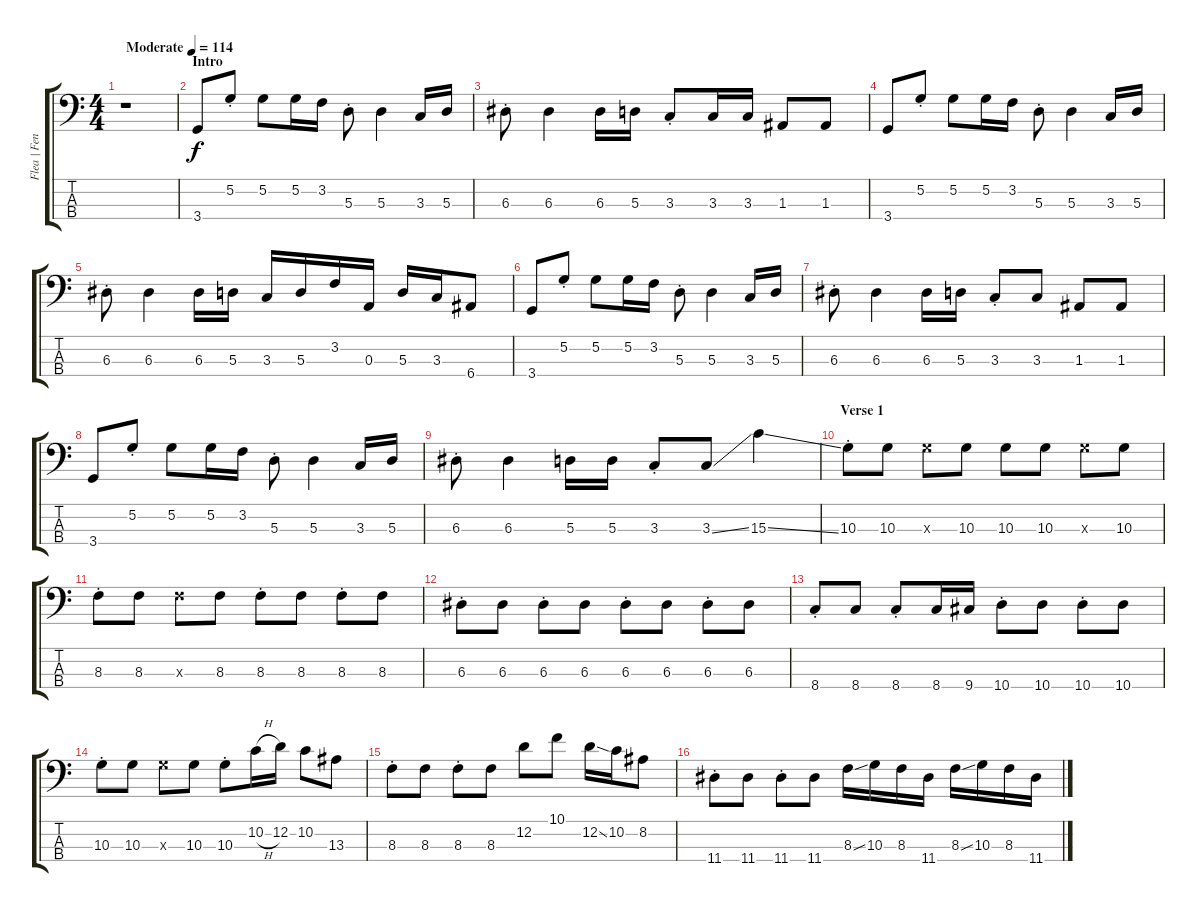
\track ("Flea | Fender Jazz Bass" "Flea | Fen") {instrument electricbassfinger}
\staff {score tabs}
\tuning (G2 D2 A1 E1) {hide}
\ts (4 4)
\tempo (114 "Moderate")
\clef f4
\ks c
r.1{dy f instrument electricbassfinger} |
\section ("" "Intro")
3.4.8 5.2{st}.8 5.2.8 5.2.16 3.2.16 5.3{st}.8 5.3.4 3.3.16 5.3.16 |
6.3{st}.8 6.3.4 6.3.16 5.3.16 3.3{st}.8 3.3.16 3.3.16 1.3.8 1.3.8 |
3.4.8 5.2{st}.8 5.2.8 5.2.16 3.2.16 5.3{st}.8 5.3.4 3.3.16 5.3.16 |
6.3{st}.8 6.3.4 6.3.16 5.3.16 3.3.16 5.3.16 3.2.16 0.3.16 5.3.16 3.3.16 6.4.8 |
3.4.8 5.2{st}.8 5.2.8 5.2.16 3.2.16 5.3{st}.8 5.3.4 3.3.16 5.3.16 |
6.3{st}.8 6.3.4 6.3.16 5.3.16 3.3{st}.8 3.3.8 1.3.8 1.3.8 |
3.4.8 5.2{st}.8 5.2.8 5.2.16 3.2.16 5.3{st}.8 5.3.4 3.3.16 5.3.16 |
6.3{st}.8 6.3.4 5.3.16 5.3.16 3.3{st}.8 3.3{ss}.8 15.3{ss}.4 |
\section ("" "Verse 1")
10.3{st}.8 10.3.8 10.3{x}.8 10.3.8 10.3.8 10.3.8 10.3{x}.8 10.3.8 |
8.3{st}.8 8.3.8 8.3{x}.8 8.3.8 8.3{st}.8 8.3.8 8.3{st}.8 8.3.8 |
6.3{st}.8 6.3.8 6.3{st}.8 6.3.8 6.3{st}.8 6.3.8 6.3{st}.8 6.3.8 |
8.4{st}.8 8.4.8 8.4{st}.8 8.4.16 9.4.16 10.4{st}.8 10.4.8 10.4{st}.8 10.4.8 |
10.3{st}.8 10.3.8 10.3{x}.8 10.3.8 10.3{st}.8 10.2{h}.16 12.2.16 10.2.8 13.3.8 |
8.3{st}.8 8.3.8 8.3{st}.8 8.3.8 12.2.8 10.1.8 12.2{ss}.16 10.2.16 8.2.8 |
11.4{st}.8 11.4.8 11.4{st}.8 11.4.8 8.3{ss}.16 10.3.16 8.3.16 11.4.16 8.3{ss}.16 10.3.16 8.3.16 11.4.16
